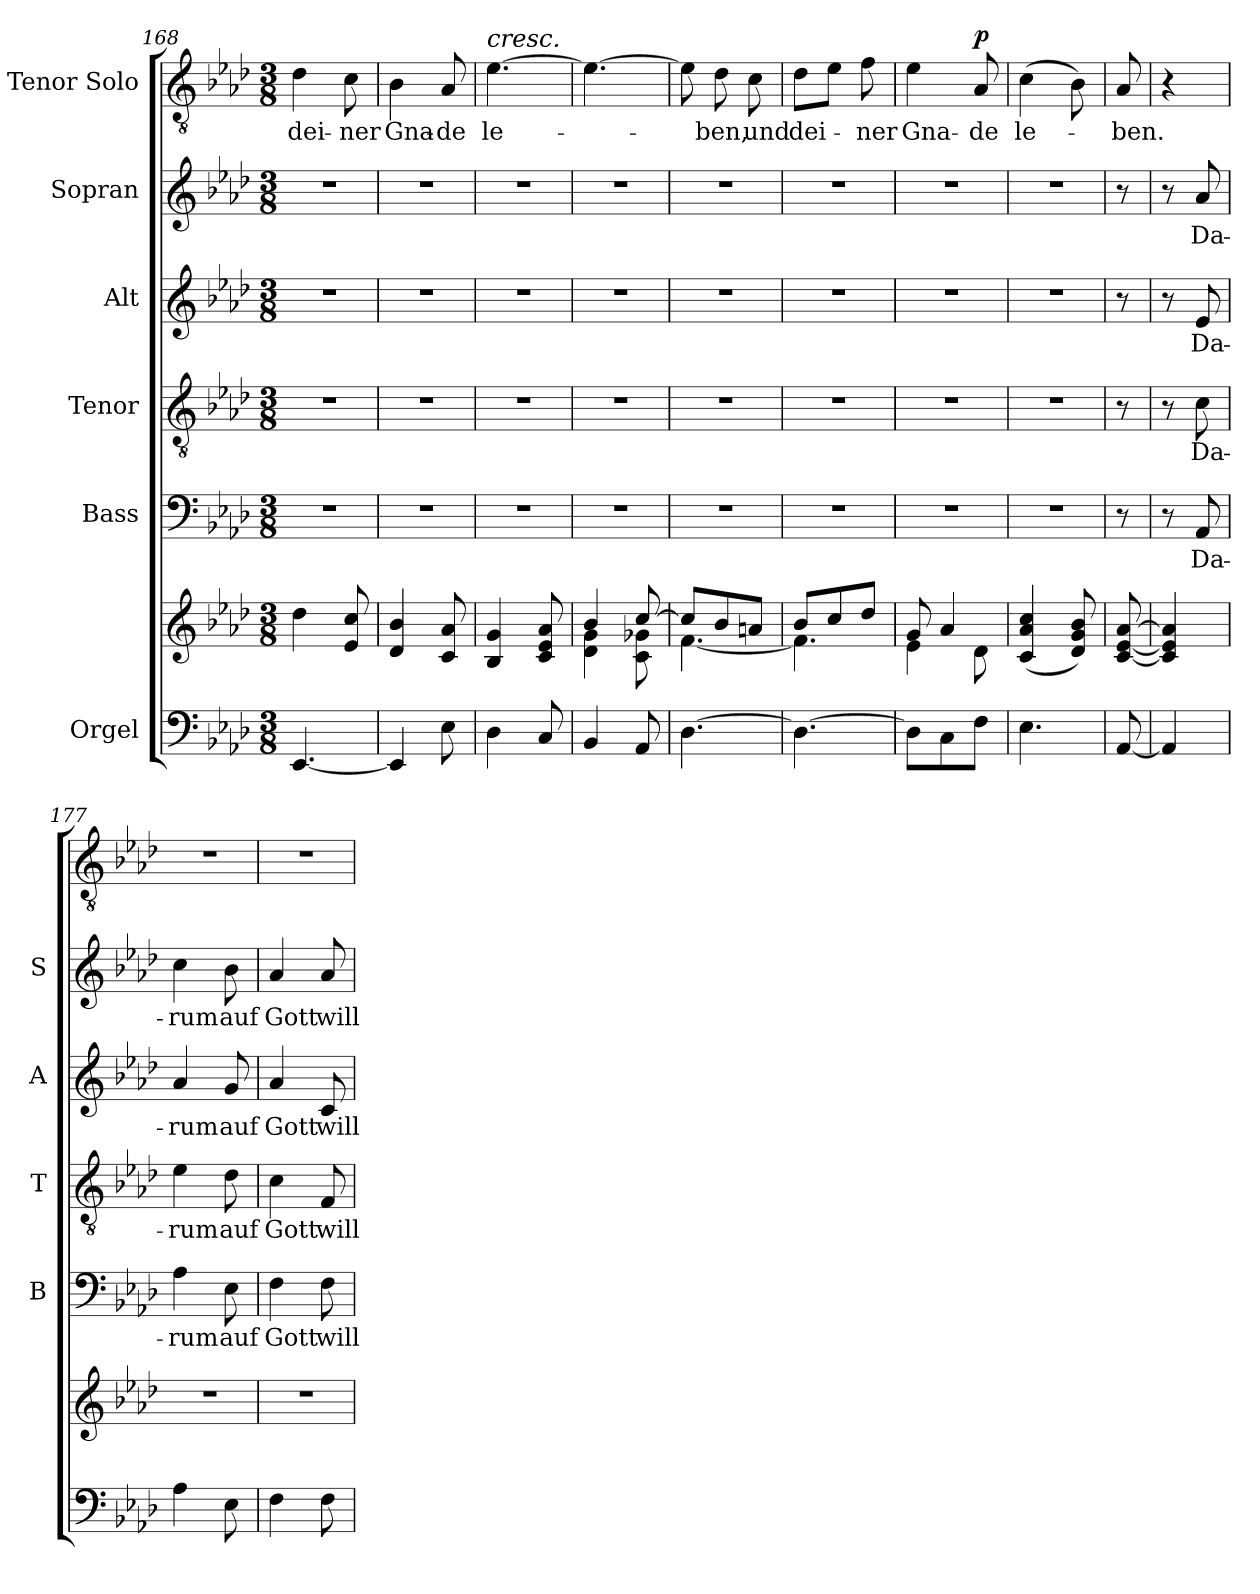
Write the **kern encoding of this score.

**kern	**kern	**kern	**text	**kern	**text	**kern	**text	**kern	**text	**kern	**text	**dynam
*part6	*part6	*part5	*part5	*part4	*part4	*part3	*part3	*part2	*part2	*part1	*part1	*part1
*staff7	*staff6	*staff5	*staff5	*staff4	*staff4	*staff3	*staff3	*staff2	*staff2	*staff1	*staff1	*staff1
*I"Orgel	*	*I"Bass	*	*I"Tenor	*	*I"Alt	*	*I"Sopran	*	*I"Tenor Solo	*	*
*	*	*I'B	*	*I'T	*	*I'A	*	*I'S	*	*	*	*
!!LO:LB:g=z
*clefF4	*clefG2	*clefF4	*	*clefGv2	*	*clefG2	*	*clefG2	*	*clefGv2	*	*
*k[b-e-a-d-]	*k[b-e-a-d-]	*k[b-e-a-d-]	*	*k[b-e-a-d-]	*	*k[b-e-a-d-]	*	*k[b-e-a-d-]	*	*k[b-e-a-d-]	*	*
*M3/8	*M3/8	*M3/8	*	*M3/8	*	*M3/8	*	*M3/8	*	*M3/8	*	*
=168	=168	=168	=168	=168	=168	=168	=168	=168	=168	=168	=168	=168
[4.EE-/	4dd-\	4.r	.	4.r	.	4.r	.	4.r	.	4d-\	dei-	.
.	8e-/ 8cc/	.	.	.	.	.	.	.	.	8c\	-ner	.
=169	=169	=169	=169	=169	=169	=169	=169	=169	=169	=169	=169	=169
4EE-/]	4d-/ 4b-/	4.r	.	4.r	.	4.r	.	4.r	.	4B-\	Gna-	.
8E-\	8c/ 8a-/	.	.	.	.	.	.	.	.	8A-/	-de	.
=170	=170	=170	=170	=170	=170	=170	=170	=170	=170	=170	=170	=170
!	!	!	!	!	!	!	!	!	!	!LO:TX:a:i:t=cresc.	!	!
4D-\	4B-/ 4g/	4.r	.	4.r	.	4.r	.	4.r	.	[4.e-\	le-	.
8C/	8c/ 8e-/ 8a-/	.	.	.	.	.	.	.	.	.	.	.
=171	=171	=171	=171	=171	=171	=171	=171	=171	=171	=171	=171	=171
*	*^	*	*	*	*	*	*	*	*	*	*	*
4BB-/	4b-/	4d-\ 4g\	4.r	.	4.r	.	4.r	.	4.r	.	4.e-\_	.	.
8AA-/	[8cc/	8c\ 8g-X\	.	.	.	.	.	.	.	.	.	.	.
=172	=172	=172	=172	=172	=172	=172	=172	=172	=172	=172	=172	=172	=172
[4.D-\	8cc/L]	[4.f\	4.r	.	4.r	.	4.r	.	4.r	.	8e-\]	.	.
.	8b-/	.	.	.	.	.	.	.	.	.	8d-\	-ben,	.
.	8an/J	.	.	.	.	.	.	.	.	.	8c\	und	.
=173	=173	=173	=173	=173	=173	=173	=173	=173	=173	=173	=173	=173	=173
4.D-\_	8b-/L	4.f\]	4.r	.	4.r	.	4.r	.	4.r	.	8d-\L	dei-	.
.	8cc/	.	.	.	.	.	.	.	.	.	8e-\J	.	.
.	8dd-/J	.	.	.	.	.	.	.	.	.	8f\	-ner	.
=174	=174	=174	=174	=174	=174	=174	=174	=174	=174	=174	=174	=174	=174
8D-\L]	8g/	4e-\	4.r	.	4.r	.	4.r	.	4.r	.	4e-\	Gna-	.
8C\	4a-/	.	.	.	.	.	.	.	.	.	.	.	.
!	!	!	!	!	!	!	!	!	!	!	!	!	!LO:DY:a
8F\J	.	8d-\	.	.	.	.	.	.	.	.	8A-/	-de	p
*	*v	*v	*	*	*	*	*	*	*	*	*	*	*
=175	=175	=175	=175	=175	=175	=175	=175	=175	=175	=175	=175	=175
4.E-\	(4c/ 4a-/ 4cc/	4.r	.	4.r	.	4.r	.	4.r	.	(4c\	le-	.
.	8d-/ 8g/ 8b-/)	.	.	.	.	.	.	.	.	8B-\)	.	.
=176	=176	=176	=176	=176	=176	=176	=176	=176	=176	=176	=176	=176
[8AA-/	[8c/ [8e-/ [8a-/	8r	.	8r	.	8r	.	8r	.	8A-/	-ben.	.
!!LO:LB:g=z
=176X1	=176X1	=176X1	=176X1	=176X1	=176X1	=176X1	=176X1	=176X1	=176X1	=176X1	=176X1	=176X1
4AA-/]	4c/] 4e-/] 4a-/]	8r	.	8r	.	8r	.	8r	.	4r	.	.
.	.	8AA-/	Da-	8c\	Da-	8e-/	Da-	8a-/	Da-	.	.	.
=177	=177	=177	=177	=177	=177	=177	=177	=177	=177	=177	=177	=177
4A-\	4.r	4A-\	-rum	4e-\	-rum	4a-/	-rum	4cc\	-rum	4.r	.	.
8E-\	.	8E-\	auf	8d-\	auf	8g/	auf	8b-\	auf	.	.	.
=178	=178	=178	=178	=178	=178	=178	=178	=178	=178	=178	=178	=178
4F\	4.r	4F\	Gott	4c\	Gott	4a-/	Gott	4a-/	Gott	4.r	.	.
8F\	.	8F\	will	8F/	will	8c/	will	8a-/	will	.	.	.
=	=	=	=	=	=	=	=	=	=	=	=	=
*-	*-	*-	*-	*-	*-	*-	*-	*-	*-	*-	*-	*-
